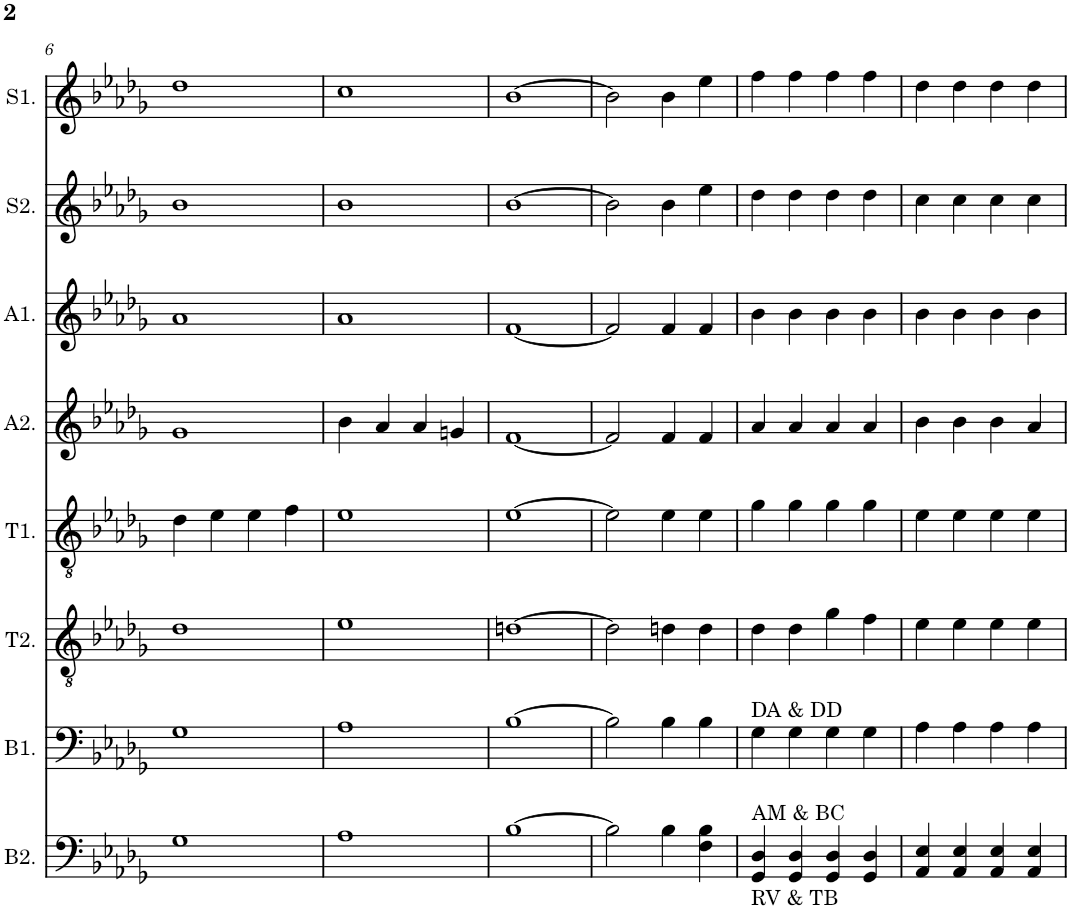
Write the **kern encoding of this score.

**kern	**kern	**kern	**kern	**kern	**kern	**kern	**kern
*part8	*part7	*part6	*part5	*part4	*part3	*part2	*part1
*staff8	*staff7	*staff6	*staff5	*staff4	*staff3	*staff2	*staff1
*I"Bass 2	*I"Bass 1	*I"Tenor 2	*I"Tenor 1	*I"Alto 2	*I"Alto 1	*I"Soprano 2	*I"Soprano 1
*I'B2.	*I'B1.	*I'T2.	*I'T1.	*I'A2.	*I'A1.	*I'S2.	*I'S1.
!!LO:PB:g=z
*clefF4	*clefF4	*clefGv2	*clefGv2	*clefG2	*clefG2	*clefG2	*clefG2
*k[b-e-a-d-g-]	*k[b-e-a-d-g-]	*k[b-e-a-d-g-]	*k[b-e-a-d-g-]	*k[b-e-a-d-g-]	*k[b-e-a-d-g-]	*k[b-e-a-d-g-]	*k[b-e-a-d-g-]
*M2/2	*M2/2	*M2/2	*M2/2	*M2/2	*M2/2	*M2/2	*M2/2
=6	=6	=6	=6	=6	=6	=6	=6
1G-	1G-	1d-	4d-\	1g-	1a-	1b-	1dd-
.	.	.	4e-\	.	.	.	.
.	.	.	4e-\	.	.	.	.
.	.	.	4f\	.	.	.	.
=7	=7	=7	=7	=7	=7	=7	=7
1A-	1A-	1e-	1e-	4b-\	1a-	1b-	1cc
.	.	.	.	4a-/	.	.	.
.	.	.	.	4a-/	.	.	.
.	.	.	.	4gn/	.	.	.
=8	=8	=8	=8	=8	=8	=8	=8
[1B-	[1B-	[1dn	[1e-	[1f	[1f	[1b-	[1b-
=9	=9	=9	=9	=9	=9	=9	=9
2B-\]	2B-\]	2d\]	2e-\]	2f/]	2f/]	2b-\]	2b-\]
4B-\	4B-\	4dn\	4e-\	4f/	4f/	4b-\	4b-\
4F\ 4B-\	4B-\	4d\	4e-\	4f/	4f/	4ee-\	4ee-\
=10	=10	=10	=10	=10	=10	=10	=10
!	!LO:TX:a:t=DA & DD	!	!	!	!	!	!
!LO:TX:a:t=AM & BC	!	!	!	!	!	!	!
!LO:TX:b:t=RV & TB	!	!	!	!	!	!	!
4GG-/ 4D-/	4G-\	4d-\	4g-\	4a-/	4b-\	4dd-\	4ff\
4GG-/ 4D-/	4G-\	4d-\	4g-\	4a-/	4b-\	4dd-\	4ff\
4GG-/ 4D-/	4G-\	4g-\	4g-\	4a-/	4b-\	4dd-\	4ff\
4GG-/ 4D-/	4G-\	4f\	4g-\	4a-/	4b-\	4dd-\	4ff\
=11	=11	=11	=11	=11	=11	=11	=11
4AA-/ 4E-/	4A-\	4e-\	4e-\	4b-\	4b-\	4cc\	4dd-\
4AA-/ 4E-/	4A-\	4e-\	4e-\	4b-\	4b-\	4cc\	4dd-\
4AA-/ 4E-/	4A-\	4e-\	4e-\	4b-\	4b-\	4cc\	4dd-\
4AA-/ 4E-/	4A-\	4e-\	4e-\	4a-/	4b-\	4cc\	4dd-\
=	=	=	=	=	=	=	=
*-	*-	*-	*-	*-	*-	*-	*-
